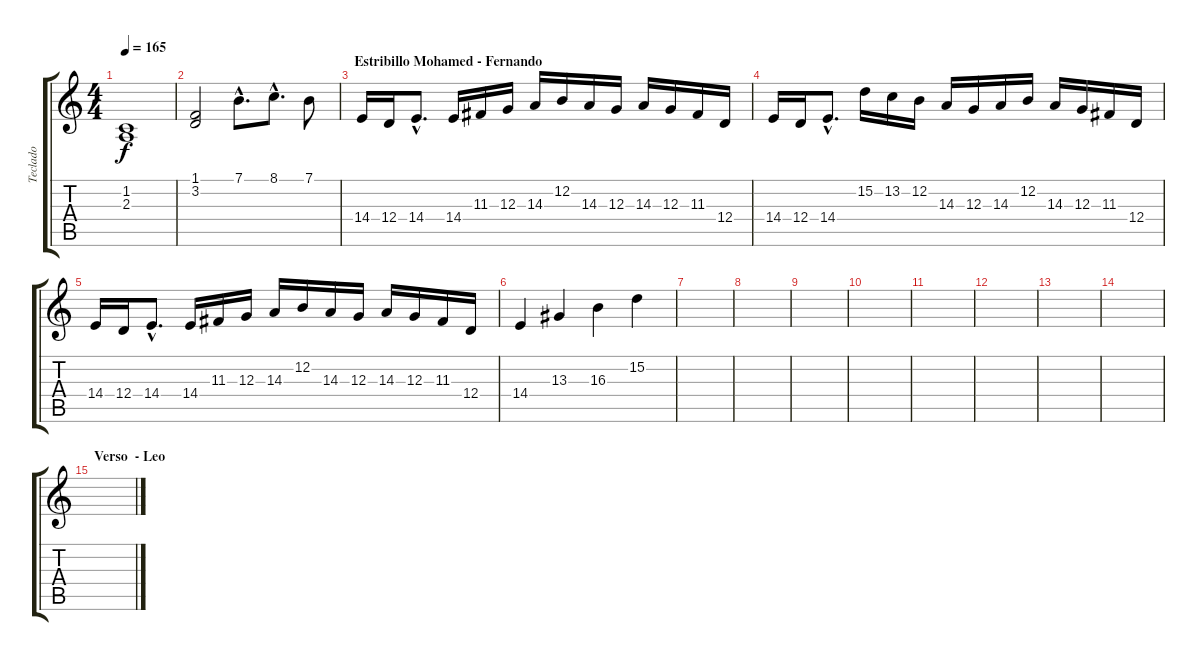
\track ("Teclado" "Teclado") {instrument acousticgrandpiano}
\staff {score tabs}
\tuning (E4 B3 G3 D3 A2 E2) {hide}
\ts (4 4)
\tempo 165
\clef g2
\ks c
(1.2 2.3).1{dy f} |
(1.1 3.2).2 7.1{hac}.8{d} 8.1{hac}.8{d} 7.1.8 |
\section ("" "Estribillo Mohamed - Fernando")
14.4.16{volume 16 instrument lead2sawtooth} 12.4.16 14.4{hac}.8{d} 14.4.16 11.3.16 12.3.16 14.3.16 12.2.16 14.3.16 12.3.16 14.3.16 12.3.16 11.3.16 12.4.16 |
14.4.16 12.4.16 14.4{hac}.8{d} 15.2.16 13.2.16 12.2.16 14.3.16 12.3.16 14.3.16 12.2.16 14.3.16 12.3.16 11.3.16 12.4.16 |
14.4.16{volume 16 instrument lead2sawtooth} 12.4.16 14.4{hac}.8{d} 14.4.16 11.3.16 12.3.16 14.3.16 12.2.16 14.3.16 12.3.16 14.3.16 12.3.16 11.3.16 12.4.16 |
14.4.4 13.3.4 16.3.4 15.2.4 |
|
|
|
|
|
|
|
|
\section ("" "Verso  - Leo")
